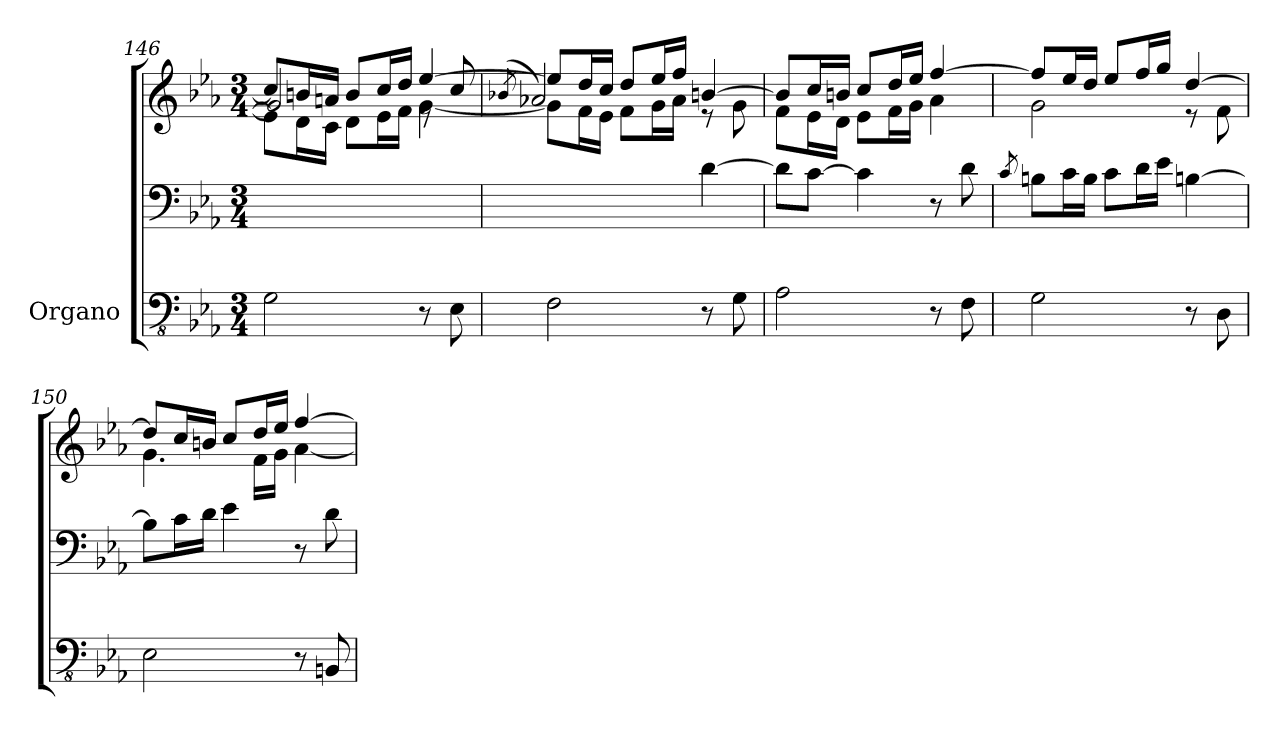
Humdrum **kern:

**kern	**kern	**kern
*part1	*part1	*part1
*staff3	*staff2	*staff1
*I"Organo	*	*
*clefFv4	*clefF4	*clefG2
*k[b-e-a-]	*k[b-e-a-]	*k[b-e-a-]
*M3/4	*M3/4	*M3/4
=146	=146	=146
*	*	*^
*	*	*	*^
2GG\	2.ryy	8cc/L]	8e-\L]	2g/]
.	.	16bn/L	16d\L	.
.	.	16an/JJ	16c\JJ	.
.	.	8b/L	8d\L	.
.	.	16cc/L	16e-\L	.
.	.	16dd/JJ	16f\JJ	.
8r	.	[4ee-/	[4g\	8re
8EE-\	.	.	.	8cc/
=147	=147	=147	=147	=147
.	.	.	.	(8qb-X/
2FF\	4ryy	8ee-/L]	8g\L]	2a-X/)
.	.	16dd/L	16f\L	.
.	.	16cc/JJ	16e-\JJ	.
.	4ryy	8dd/L	8f\L	.
.	.	16ee-/L	16g\L	.
.	.	16ff/JJ	16a-\JJ	.
8r	[4d\	[4bn/	8r	4ryy
8GG\	.	.	8g\	.
*	*	*	*v	*v
=148	=148	=148	=148
2AA-\	8d\L]	8b/L]	8f\L
.	[8c\J	16cc/L	16e-\L
.	.	16bn/JJ	16d\JJ
.	4c\]	8cc/L	8e-\L
.	.	16dd/L	16f\L
.	.	16ee-/JJ	16g\JJ
8r	8r	[4ff/	4a-\
8FF\	8d\	.	.
!!LO:LB:g=z	!!
=149	=149	=149	=149
.	8qc/	.	.
2GG\	8Bn\L	8ff/L]	2g\
.	16c\L	16ee-/L	.
.	16B\JJ	16dd/JJ	.
.	8c\L	8ee-/L	.
.	16d\L	16ff/L	.
.	16e-\JJ	16gg/JJ	.
8r	[4Bn\	[4dd/	8r
8DD\	.	.	8f\
=150	=150	=150	=150
2EE-\	8B\L]	8dd/L]	4.g\
.	16c\L	16cc/L	.
.	16d\JJ	16bn/JJ	.
.	4e-\	8cc/L	.
.	.	16dd/L	16f\LL
.	.	16ee-/JJ	16g\JJ
8r	8r	[4ff/	[4a-\
8BBBn/	8d\	.	.
*	*	*v	*v
=	=	=
*-	*-	*-
